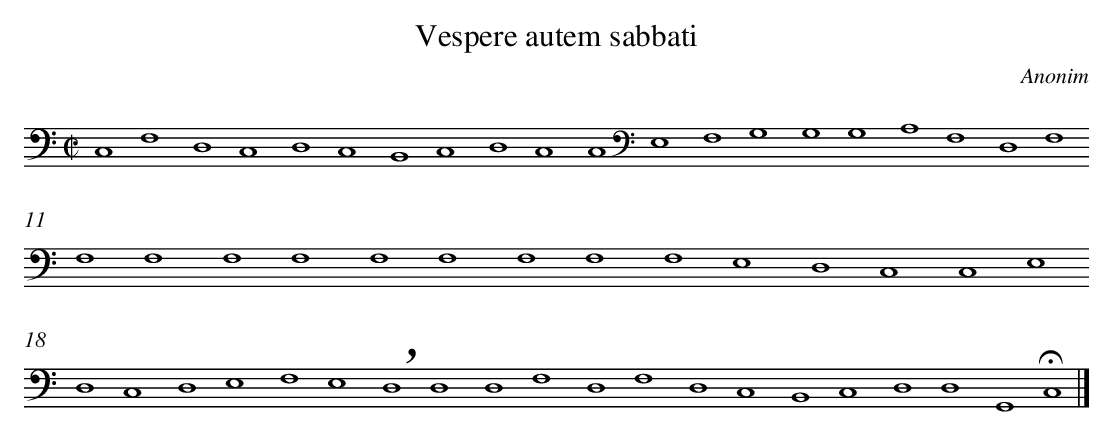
X:1
T: Vespere autem sabbati
C: Anonim
L: 1/4
M: C|
K: C clef=bass
C,4F,4 [|]
D,4C,4 [|]
D,4C,4 [|]
B,,4C,4 [|]
D,4C,4 [|]
C,4 [|]
[K:clef=bass]E,4 [I:setbarnb 7][|]
F,4G,4 [|]
G,4G,4 [|]
A,4F,4 [|]
D,4F,4 [|]
F,4F,4 [|]
F,4F,4 [|]
F,4F,4 [|]
F,4F,4 [|]
F,4E,4 [|]
D,4C,4 [|]
C,4E,4 [|]
D,4C,4 [|]
D,4E,4 [|]
F,4E,4 [|]
!breath!D,4D,4 [|]
D,4F,4 [|]
D,4F,4 [|]
D,4C,4 [|]
B,,4C,4 [|]
D,4D,4 [|]
G,,4!fermata!C,4 |]
